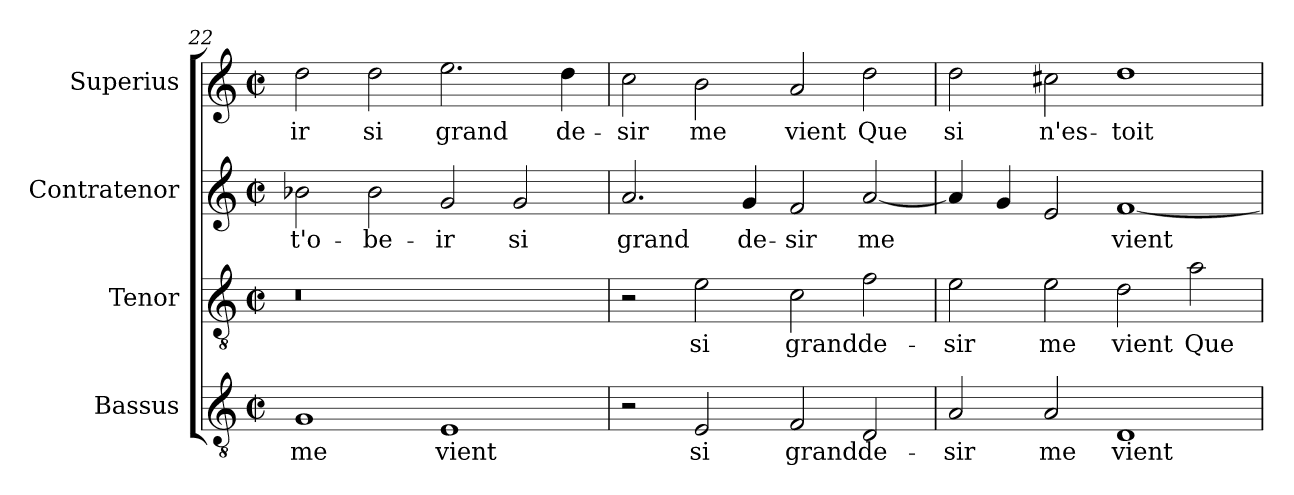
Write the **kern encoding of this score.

**kern	**text	**kern	**text	**kern	**text	**kern	**text
*part4	*part4	*part3	*part3	*part2	*part2	*part1	*part1
*staff4	*staff4	*staff3	*staff3	*staff2	*staff2	*staff1	*staff1
*I"Bassus	*	*I"Tenor	*	*I"Contratenor	*	*I"Superius	*
*	*	*I'T.	*	*	*	*I'S.	*
*clefGv2	*	*clefGv2	*	*clefG2	*	*clefG2	*
*k[]	*	*k[]	*	*k[]	*	*k[]	*
*C:	*	*C:	*	*C:	*	*C:	*
*M2/2	*	*M2/2	*	*M2/2	*	*M2/2	*
*met(c|)	*	*met(c|)	*	*met(c|)	*	*met(c|)	*
=22	=22	=22	=22	=22	=22	=22	=22
!	!	!LO:N:vis=0	!	!	!	!	!
1G/	me	1r	.	2b-X\	t'o-	2dd\	-ir
.	.	.	.	2b-\	-be-	2dd\	si
1E/	vient	1ryy	.	2g/	-ir	2.ee\	grand
.	.	.	.	2g/	si	.	.
.	.	.	.	.	.	4dd\	de-
=23	=23	=23	=23	=23	=23	=23	=23
2r	.	2r	.	2.a/	grand	2cc\	-sir
2E/	si	2e\	si	.	.	2b\	me
.	.	.	.	4g/	de-	.	.
2F/	grand	2c\	grand	2f/	-sir	2a/	vient
2D/	de-	2f\	de-	[2a/	me	2dd\	Que
=24	=24	=24	=24	=24	=24	=24	=24
2A/	-sir	2e\	-sir	4a/]	.	2dd\	si
.	.	.	.	4g/	.	.	.
2A/	me	2e\	me	2e/	.	2cc#X\	-n'es-
1D/	vient	2d\	vient	[1f/	vient	1dd\	toit
.	.	2a\	Que	.	.	.	.
=	=	=	=	=	=	=	=
*-	*-	*-	*-	*-	*-	*-	*-
